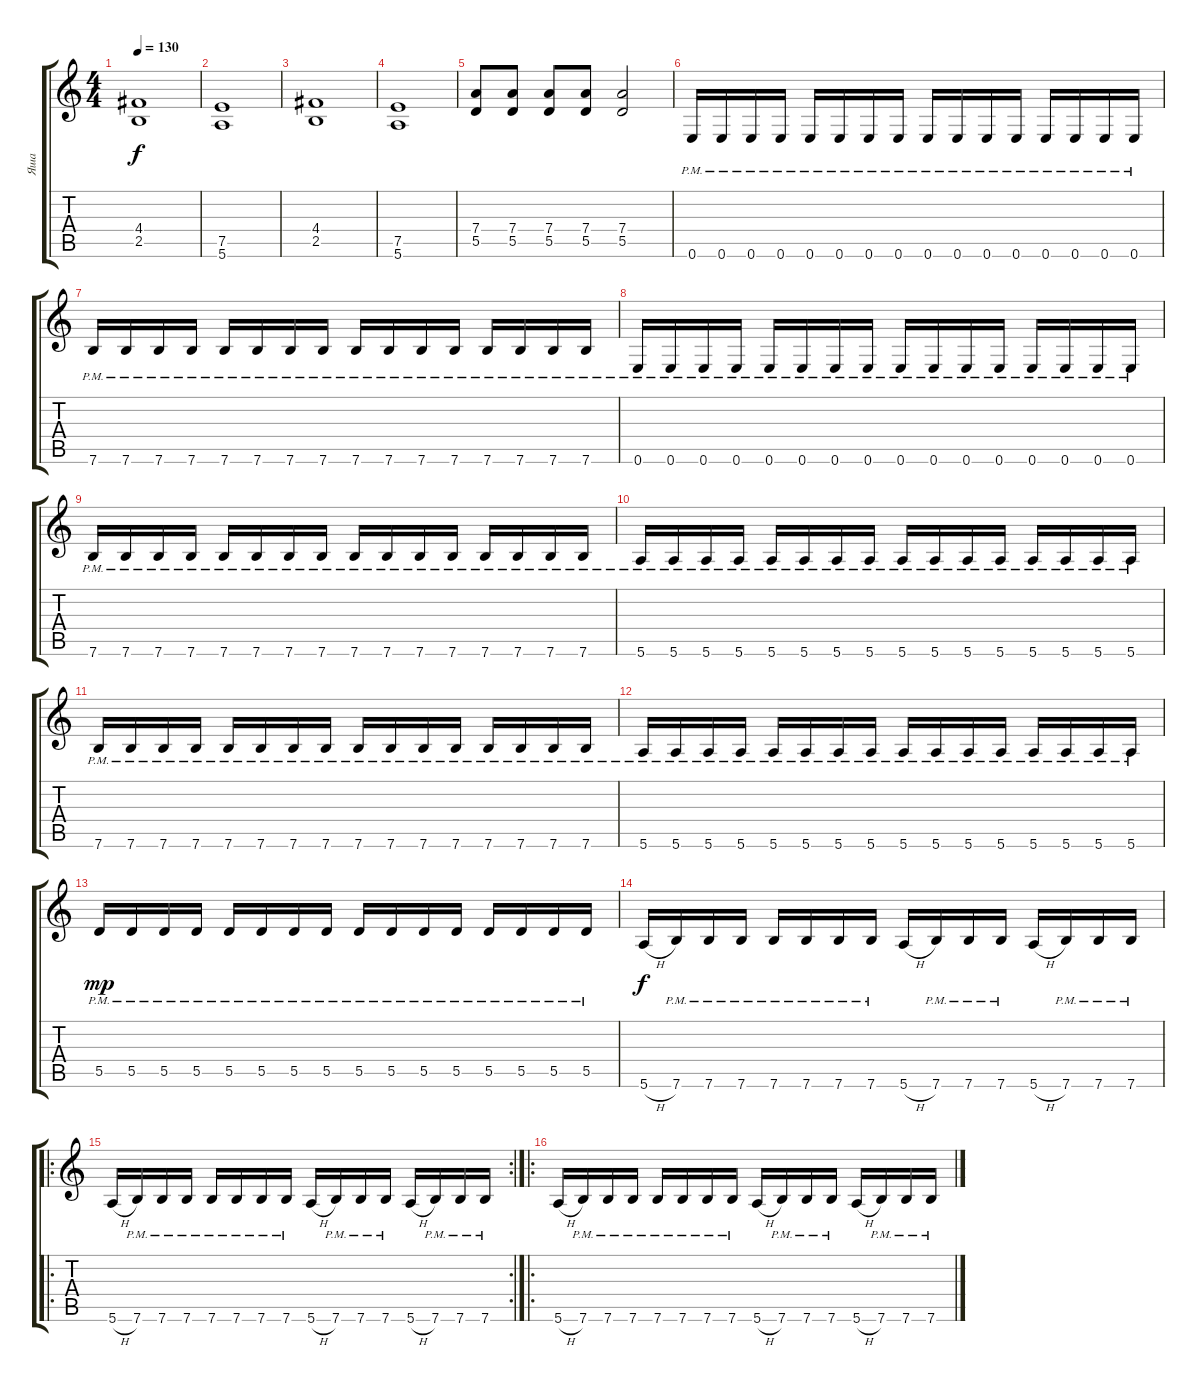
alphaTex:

\track ("Яша" "Яша") {instrument electricguitarmuted}
\staff {score tabs}
\tuning (E4 B3 G3 D3 A2 E2) {hide}
\ts (4 4)
\tempo 130
\clef g2
\ks c
(4.4 2.5).1{dy f} |
(7.5 5.6).1 |
(4.4 2.5).1 |
(7.5 5.6).1 |
(7.4 5.5).8 (7.4 5.5).8 (7.4 5.5).8 (7.4 5.5).8 (7.4 5.5).2 |
0.6{pm}.16 0.6{pm}.16 0.6{pm}.16 0.6{pm}.16 0.6{pm}.16 0.6{pm}.16 0.6{pm}.16 0.6{pm}.16 0.6{pm}.16 0.6{pm}.16 0.6{pm}.16 0.6{pm}.16 0.6{pm}.16 0.6{pm}.16 0.6{pm}.16 0.6{pm}.16 |
7.6{pm}.16 7.6{pm}.16 7.6{pm}.16 7.6{pm}.16 7.6{pm}.16 7.6{pm}.16 7.6{pm}.16 7.6{pm}.16 7.6{pm}.16 7.6{pm}.16 7.6{pm}.16 7.6{pm}.16 7.6{pm}.16 7.6{pm}.16 7.6{pm}.16 7.6{pm}.16 |
0.6{pm}.16 0.6{pm}.16 0.6{pm}.16 0.6{pm}.16 0.6{pm}.16 0.6{pm}.16 0.6{pm}.16 0.6{pm}.16 0.6{pm}.16 0.6{pm}.16 0.6{pm}.16 0.6{pm}.16 0.6{pm}.16 0.6{pm}.16 0.6{pm}.16 0.6{pm}.16 |
7.6{pm}.16 7.6{pm}.16 7.6{pm}.16 7.6{pm}.16 7.6{pm}.16 7.6{pm}.16 7.6{pm}.16 7.6{pm}.16 7.6{pm}.16 7.6{pm}.16 7.6{pm}.16 7.6{pm}.16 7.6{pm}.16 7.6{pm}.16 7.6{pm}.16 7.6{pm}.16 |
5.6{pm}.16 5.6{pm}.16 5.6{pm}.16 5.6{pm}.16 5.6{pm}.16 5.6{pm}.16 5.6{pm}.16 5.6{pm}.16 5.6{pm}.16 5.6{pm}.16 5.6{pm}.16 5.6{pm}.16 5.6{pm}.16 5.6{pm}.16 5.6{pm}.16 5.6{pm}.16 |
7.6{pm}.16 7.6{pm}.16 7.6{pm}.16 7.6{pm}.16 7.6{pm}.16 7.6{pm}.16 7.6{pm}.16 7.6{pm}.16 7.6{pm}.16 7.6{pm}.16 7.6{pm}.16 7.6{pm}.16 7.6{pm}.16 7.6{pm}.16 7.6{pm}.16 7.6{pm}.16 |
5.6{pm}.16 5.6{pm}.16 5.6{pm}.16 5.6{pm}.16 5.6{pm}.16 5.6{pm}.16 5.6{pm}.16 5.6{pm}.16 5.6{pm}.16 5.6{pm}.16 5.6{pm}.16 5.6{pm}.16 5.6{pm}.16 5.6{pm}.16 5.6{pm}.16 5.6{pm}.16 |
5.5{pm}.16{dy mp} 5.5{pm}.16 5.5{pm}.16 5.5{pm}.16 5.5{pm}.16 5.5{pm}.16 5.5{pm}.16 5.5{pm}.16 5.5{pm}.16 5.5{pm}.16 5.5{pm}.16 5.5{pm}.16 5.5{pm}.16 5.5{pm}.16 5.5{pm}.16 5.5{pm}.16 |
5.6{h}.16{dy f} 7.6{pm}.16 7.6{pm}.16 7.6{pm}.16 7.6{pm}.16 7.6{pm}.16 7.6{pm}.16 7.6{pm}.16 5.6{h}.16 7.6{pm}.16 7.6{pm}.16 7.6{pm}.16 5.6{h}.16 7.6{pm}.16 7.6{pm}.16 7.6{pm}.16 |
\ro
\rc 2
5.6{h}.16 7.6{pm}.16 7.6{pm}.16 7.6{pm}.16 7.6{pm}.16 7.6{pm}.16 7.6{pm}.16 7.6{pm}.16 5.6{h}.16 7.6{pm}.16 7.6{pm}.16 7.6{pm}.16 5.6{h}.16 7.6{pm}.16 7.6{pm}.16 7.6{pm}.16 |
\ro
5.6{h}.16 7.6{pm}.16 7.6{pm}.16 7.6{pm}.16 7.6{pm}.16 7.6{pm}.16 7.6{pm}.16 7.6{pm}.16 5.6{h}.16 7.6{pm}.16 7.6{pm}.16 7.6{pm}.16 5.6{h}.16 7.6{pm}.16 7.6{pm}.16 7.6{pm}.16
